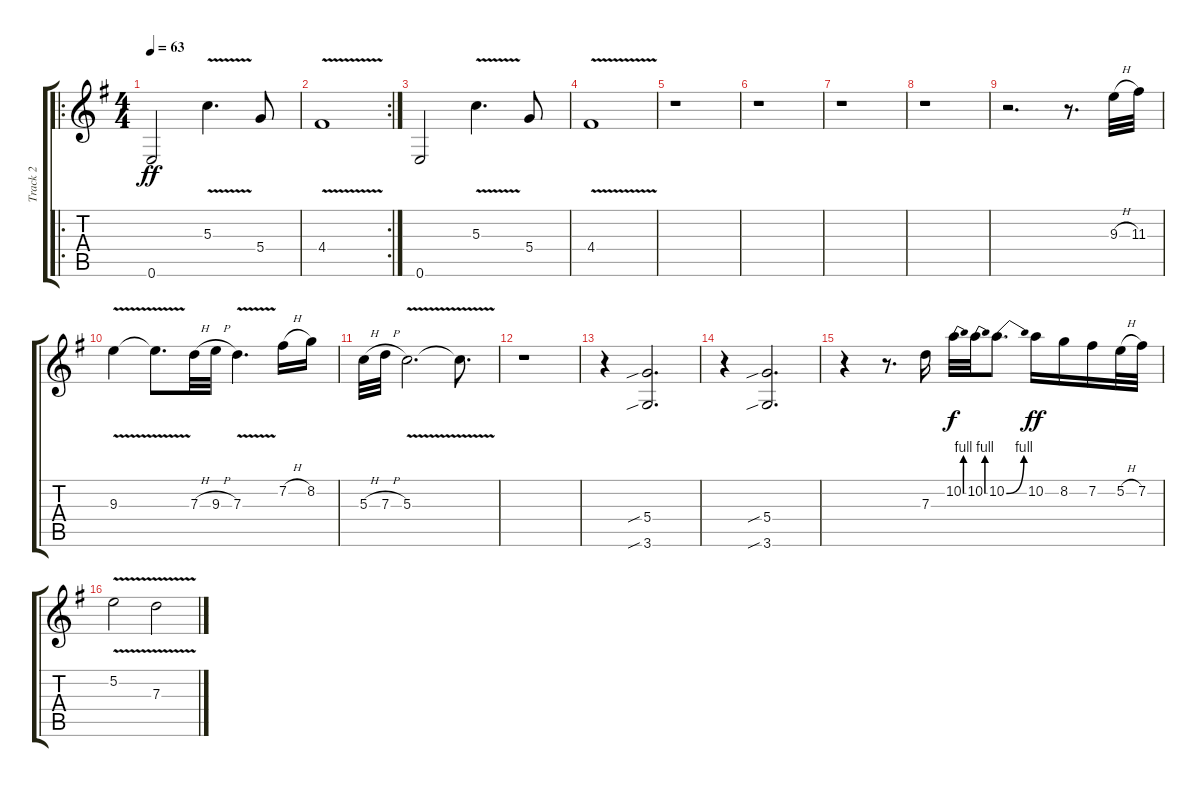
\track ("Track 2" "Track 2") {instrument distortionguitar}
\staff {score tabs}
\tuning (E4 B3 G3 D3 A2 E2) {hide}
\ro
\ts (4 4)
\tempo 63
\clef g2
\ks g
0.6.2{dy ff} 5.3{v}.4{d} 5.4.8 |
\rc 2
4.4{v}.1 |
0.6.2 5.3{v}.4{d} 5.4.8 |
4.4{v}.1{volume 0} |
r.1 |
r.1 |
r.1 |
r.1 |
r.2{d volume 13} r.8{d} 9.3{h}.32 11.3.32 |
9.3{v}.4 9.3{v t}.8{d} 7.3{h}.32 9.3{h}.32 7.3{v}.4{d} 7.2{h}.16 8.2.16 |
5.3{h}.32 7.3{h}.32 5.3{v}.2{d volume 0} 5.3{v t}.8{d} |
r.1 |
r.4{volume 13} (5.4{sib} 3.6{sib}).2{d} |
r.4 (5.4{sib} 3.6{sib}).2{d} |
r.4 r.8{d} 7.3.16 10.2{be (bend 0 0 60 4)}.32{dy f} 10.2{be (bend 0 0 60 4)}.32 10.2{be (bend 0 0 60 4)}.8{d} 10.2.16{dy ff} 8.2.16 7.2.16 5.2{h}.32 7.2.32 |
5.2{v}.2 7.3{v}.2
